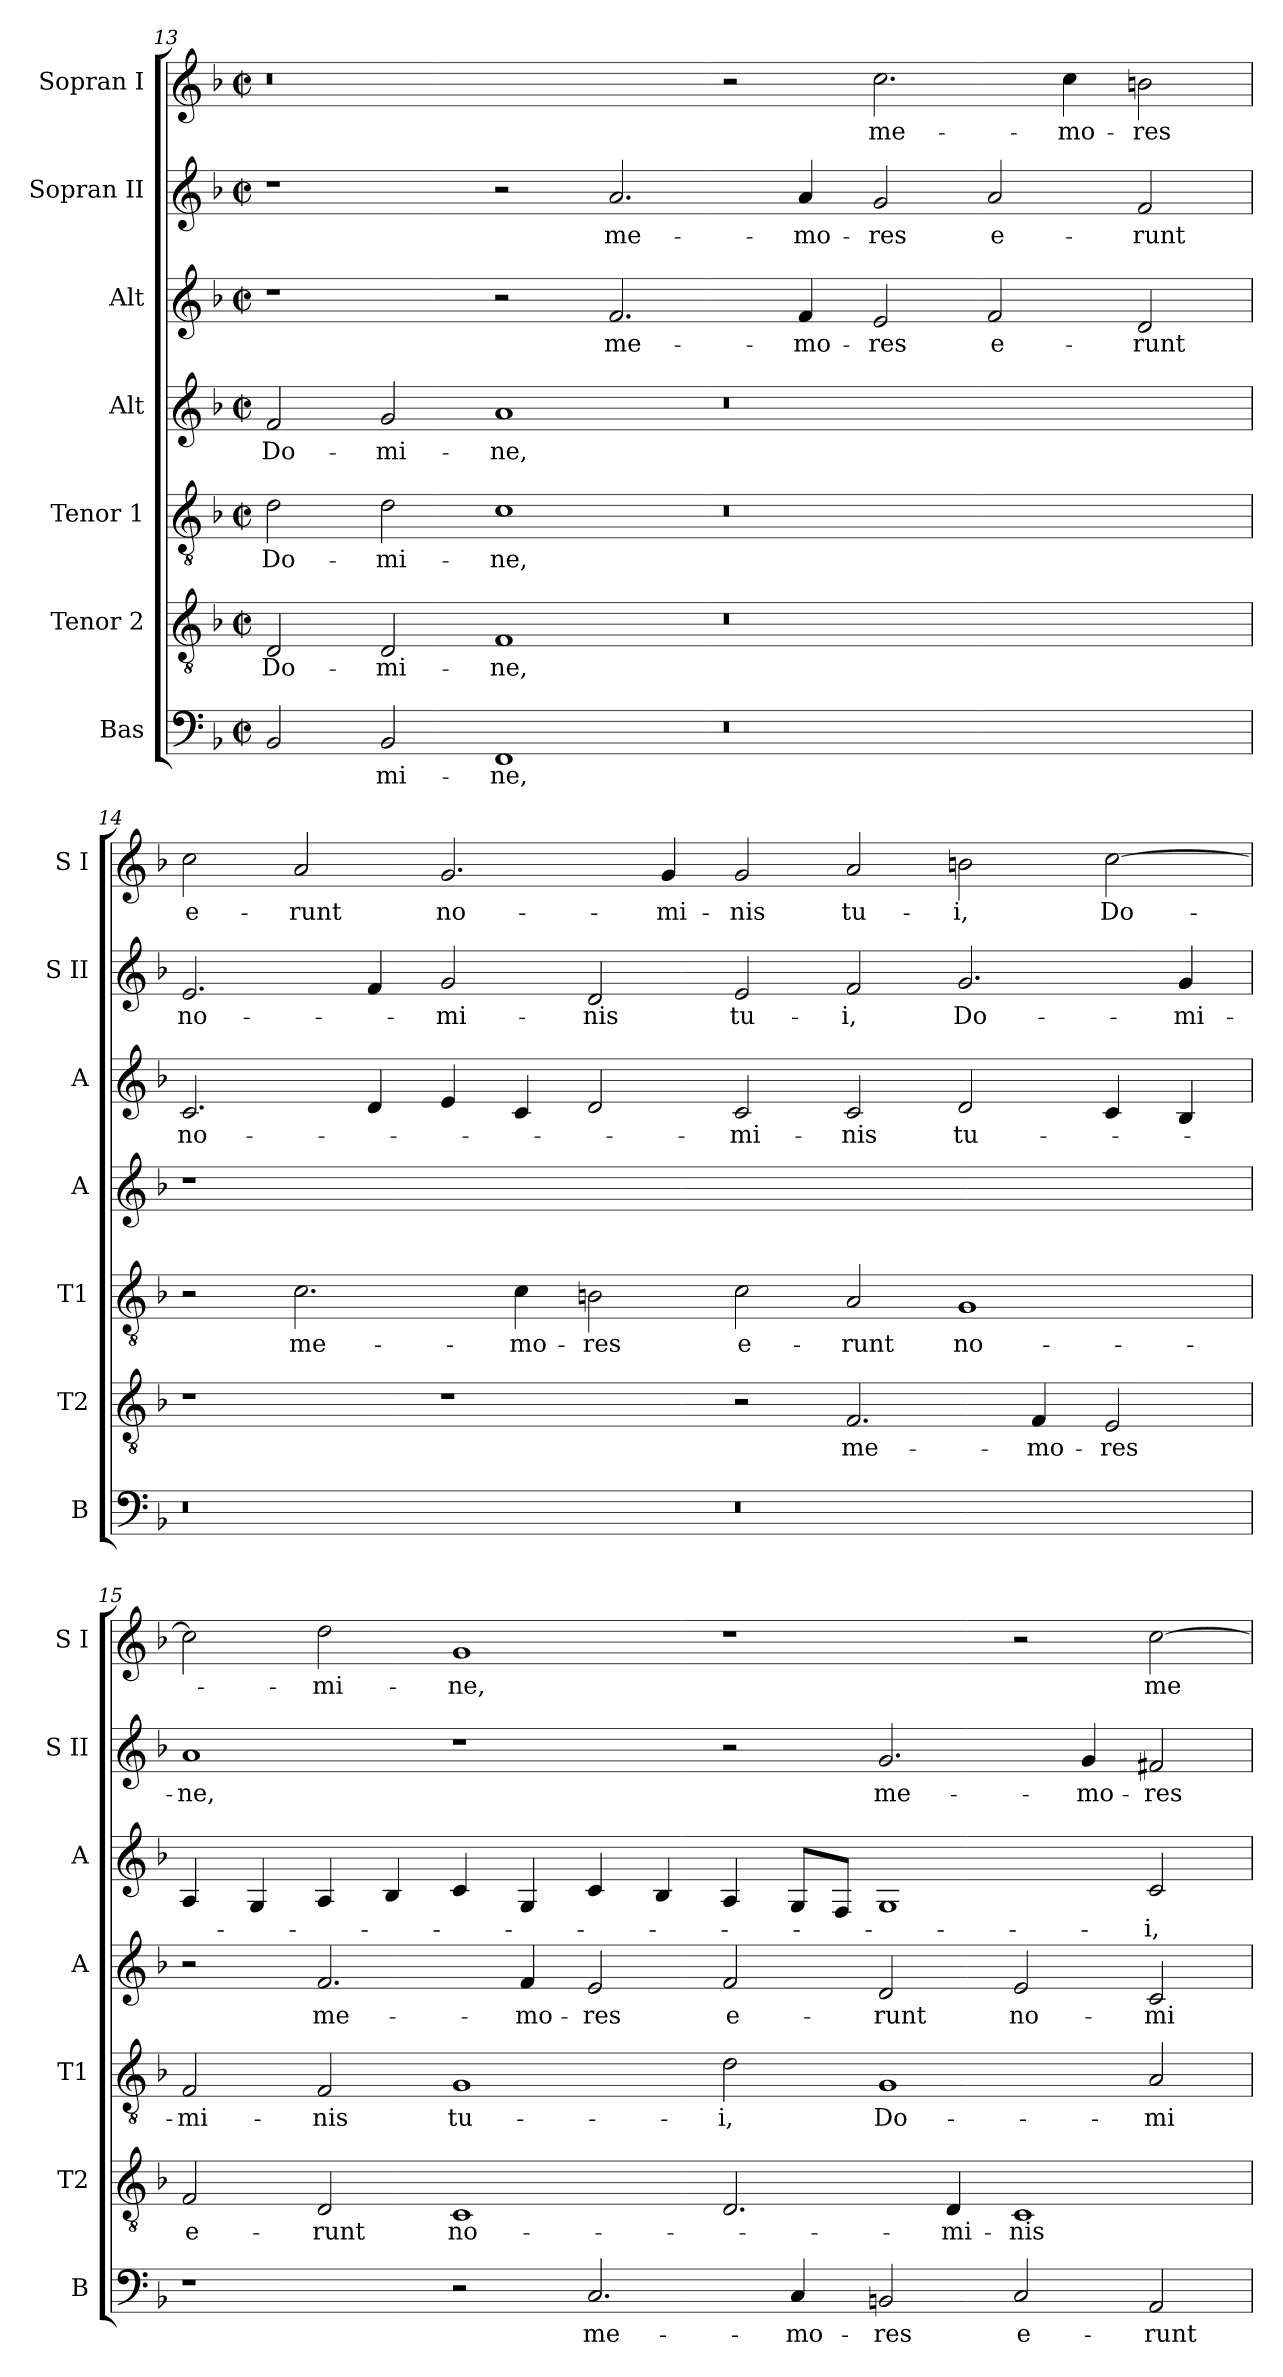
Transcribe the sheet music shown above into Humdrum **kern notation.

**kern	**text	**kern	**text	**kern	**text	**kern	**text	**kern	**text	**kern	**text	**kern	**text
*part7	*part7	*part6	*part6	*part5	*part5	*part4	*part4	*part3	*part3	*part2	*part2	*part1	*part1
*staff7	*staff7	*staff6	*staff6	*staff5	*staff5	*staff4	*staff4	*staff3	*staff3	*staff2	*staff2	*staff1	*staff1
*I"Bas	*	*I"Tenor 2	*	*I"Tenor 1	*	*I"Alt	*	*I"Alt	*	*I"Sopran II	*	*I"Sopran I	*
*I'B	*	*I'T2	*	*I'T1	*	*I'A	*	*I'A	*	*I'S II	*	*I'S I	*
!!LO:LB:g=z
*clefF4	*	*clefGv2	*	*clefGv2	*	*clefG2	*	*clefG2	*	*clefG2	*	*clefG2	*
*k[b-]	*	*k[b-]	*	*k[b-]	*	*k[b-]	*	*k[b-]	*	*k[b-]	*	*k[b-]	*
*F:	*	*F:	*	*F:	*	*F:	*	*F:	*	*F:	*	*F:	*
*M2/2	*	*M2/2	*	*M2/2	*	*M2/2	*	*M2/2	*	*M2/2	*	*M2/2	*
*met(c|)	*	*met(c|)	*	*met(c|)	*	*met(c|)	*	*met(c|)	*	*met(c|)	*	*met(c|)	*
=13	=13	=13	=13	=13	=13	=13	=13	=13	=13	=13	=13	=13	=13
!	!	!	!LO:LY:b	!	!LO:LY:b	!	!LO:LY:b	!	!	!	!	!	!
2BB-/	.	2D/	Do-	2d\	Do-	2f/	Do-	1r	.	1r	.	0r	.
!	!LO:LY:b	!	!LO:LY:b	!	!LO:LY:b	!	!LO:LY:b	!	!	!	!	!	!
2BB-/	-mi-	2D/	-mi-	2d\	-mi-	2g/	-mi-	.	.	.	.	.	.
!	!LO:LY:b	!	!LO:LY:b	!	!LO:LY:b	!	!LO:LY:b	!	!	!	!	!	!
1FF	-ne,	1F	-ne,	1c	-ne,	1a	-ne,	2r	.	2r	.	.	.
!	!	!	!	!	!	!	!	!	!LO:LY:b	!	!LO:LY:b	!	!
.	.	.	.	.	.	.	.	2.f/	me-	2.a/	me-	.	.
0r	.	0r	.	0r	.	0r	.	.	.	.	.	2r	.
!	!	!	!	!	!	!	!	!	!LO:LY:b	!	!LO:LY:b	!	!
.	.	.	.	.	.	.	.	4f/	-mo-	4a/	-mo-	.	.
!	!	!	!	!	!	!	!	!	!LO:LY:b	!	!LO:LY:b	!	!LO:LY:b
.	.	.	.	.	.	.	.	2e/	-res	2g/	-res	2.cc\	me-
!	!	!	!	!	!	!	!	!	!LO:LY:b	!	!LO:LY:b	!	!
.	.	.	.	.	.	.	.	2f/	e-	2a/	e-	.	.
!	!	!	!	!	!	!	!	!	!	!	!	!	!LO:LY:b
.	.	.	.	.	.	.	.	.	.	.	.	4cc\	-mo-
!	!	!	!	!	!	!	!	!	!LO:LY:b	!	!LO:LY:b	!	!LO:LY:b
.	.	.	.	.	.	.	.	2d/	-runt	2f/	-runt	2bn\	-res
=14	=14	=14	=14	=14	=14	=14	=14	=14	=14	=14	=14	=14	=14
!	!	!	!	!	!	!	!	!	!LO:LY:b	!	!LO:LY:b	!	!LO:LY:b
0r	.	1r	.	2r	.	1r	.	2.c/	no-	2.e/	no-	2cc\	e-
!	!	!	!	!	!LO:LY:b	!	!	!	!	!	!	!	!LO:LY:b
.	.	.	.	2.c\	me-	.	.	.	.	.	.	2a/	-runt
.	.	.	.	.	.	.	.	4d/	.	4f/	.	.	.
!	!	!	!	!	!	!	!	!	!	!	!LO:LY:b	!	!LO:LY:b
.	.	1r	.	.	.	0.ryy	.	4e/	.	2g/	-mi-	2.g/	no-
!	!	!	!	!	!LO:LY:b	!	!	!	!	!	!	!	!
.	.	.	.	4c\	-mo-	.	.	4c/	.	.	.	.	.
!	!	!	!	!	!LO:LY:b	!	!	!	!	!	!LO:LY:b	!	!
.	.	.	.	2Bn\	-res	.	.	2d/	.	2d/	-nis	.	.
!	!	!	!	!	!	!	!	!	!	!	!	!	!LO:LY:b
.	.	.	.	.	.	.	.	.	.	.	.	4g/	-mi-
!	!	!	!	!	!LO:LY:b	!	!	!	!LO:LY:b	!	!LO:LY:b	!	!LO:LY:b
0r	.	2r	.	2c\	e-	.	.	2c/	-mi-	2e/	tu-	2g/	-nis
!	!	!	!LO:LY:b	!	!LO:LY:b	!	!	!	!LO:LY:b	!	!LO:LY:b	!	!LO:LY:b
.	.	2.F/	me-	2A/	-runt	.	.	2c/	-nis	2f/	-i,	2a/	tu-
!	!	!	!	!	!LO:LY:b	!	!	!	!LO:LY:b	!	!LO:LY:b	!	!LO:LY:b
.	.	.	.	1G	no-	.	.	2d/	tu-	2.g/	Do-	2bn\	-i,
!	!	!	!LO:LY:b	!	!	!	!	!	!	!	!	!	!
.	.	4F/	-mo-	.	.	.	.	.	.	.	.	.	.
!	!	!	!LO:LY:b	!	!	!	!	!	!	!	!	!	!LO:LY:b
.	.	2E/	-res	.	.	.	.	4c/	.	.	.	[2cc\	Do-
!	!	!	!	!	!	!	!	!	!	!	!LO:LY:b	!	!
.	.	.	.	.	.	.	.	4B-/	.	4g/	-mi-	.	.
=15	=15	=15	=15	=15	=15	=15	=15	=15	=15	=15	=15	=15	=15
!	!	!	!LO:LY:b	!	!LO:LY:b	!	!	!	!	!	!LO:LY:b	!	!
1r	.	2F/	e-	2F/	-mi-	2r	.	4A/	.	1a	-ne,	2cc\]	.
.	.	.	.	.	.	.	.	4G/	.	.	.	.	.
!	!	!	!LO:LY:b	!	!LO:LY:b	!	!LO:LY:b	!	!	!	!	!	!LO:LY:b
.	.	2D/	-runt	2F/	-nis	2.f/	me-	4A/	.	.	.	2dd\	-mi-
.	.	.	.	.	.	.	.	4B-/	.	.	.	.	.
!	!	!	!LO:LY:b	!	!LO:LY:b	!	!	!	!	!	!	!	!LO:LY:b
2r	.	1C	no-	1G	tu-	.	.	4c/	.	1r	.	1g	-ne,
!	!	!	!	!	!	!	!LO:LY:b	!	!	!	!	!	!
.	.	.	.	.	.	4f/	-mo-	4G/	.	.	.	.	.
!	!LO:LY:b	!	!	!	!	!	!LO:LY:b	!	!	!	!	!	!
2.C/	me-	.	.	.	.	2e/	-res	4c/	.	.	.	.	.
.	.	.	.	.	.	.	.	4B-/	.	.	.	.	.
!	!	!	!	!	!LO:LY:b	!	!LO:LY:b	!	!	!	!	!	!
.	.	2.D/	.	2d\	-i,	2f/	e-	4A/	.	2r	.	1r	.
!	!LO:LY:b	!	!	!	!	!	!	!	!	!	!	!	!
4C/	-mo-	.	.	.	.	.	.	8G/L	.	.	.	.	.
.	.	.	.	.	.	.	.	8F/J	.	.	.	.	.
!	!LO:LY:b	!	!	!	!LO:LY:b	!	!LO:LY:b	!	!	!	!LO:LY:b	!	!
2BBn/	-res	.	.	1G	Do-	2d/	-runt	1G	.	2.g/	me-	.	.
!	!	!	!LO:LY:b	!	!	!	!	!	!	!	!	!	!
.	.	4D/	-mi-	.	.	.	.	.	.	.	.	.	.
!	!LO:LY:b	!	!LO:LY:b	!	!	!	!LO:LY:b	!	!	!	!	!	!
2C/	e-	1C	-nis	.	.	2e/	no-	.	.	.	.	2r	.
!	!	!	!	!	!	!	!	!	!	!	!LO:LY:b	!	!
.	.	.	.	.	.	.	.	.	.	4g/	-mo-	.	.
!	!LO:LY:b	!	!	!	!LO:LY:b	!	!LO:LY:b	!	!LO:LY:b	!	!LO:LY:b	!	!LO:LY:b
2AA/	-runt	.	.	2A/	-mi-	2c/	-mi-	2c/	-i,	2f#X/	-res	[2cc\	me-
=	=	=	=	=	=	=	=	=	=	=	=	=	=
*-	*-	*-	*-	*-	*-	*-	*-	*-	*-	*-	*-	*-	*-
